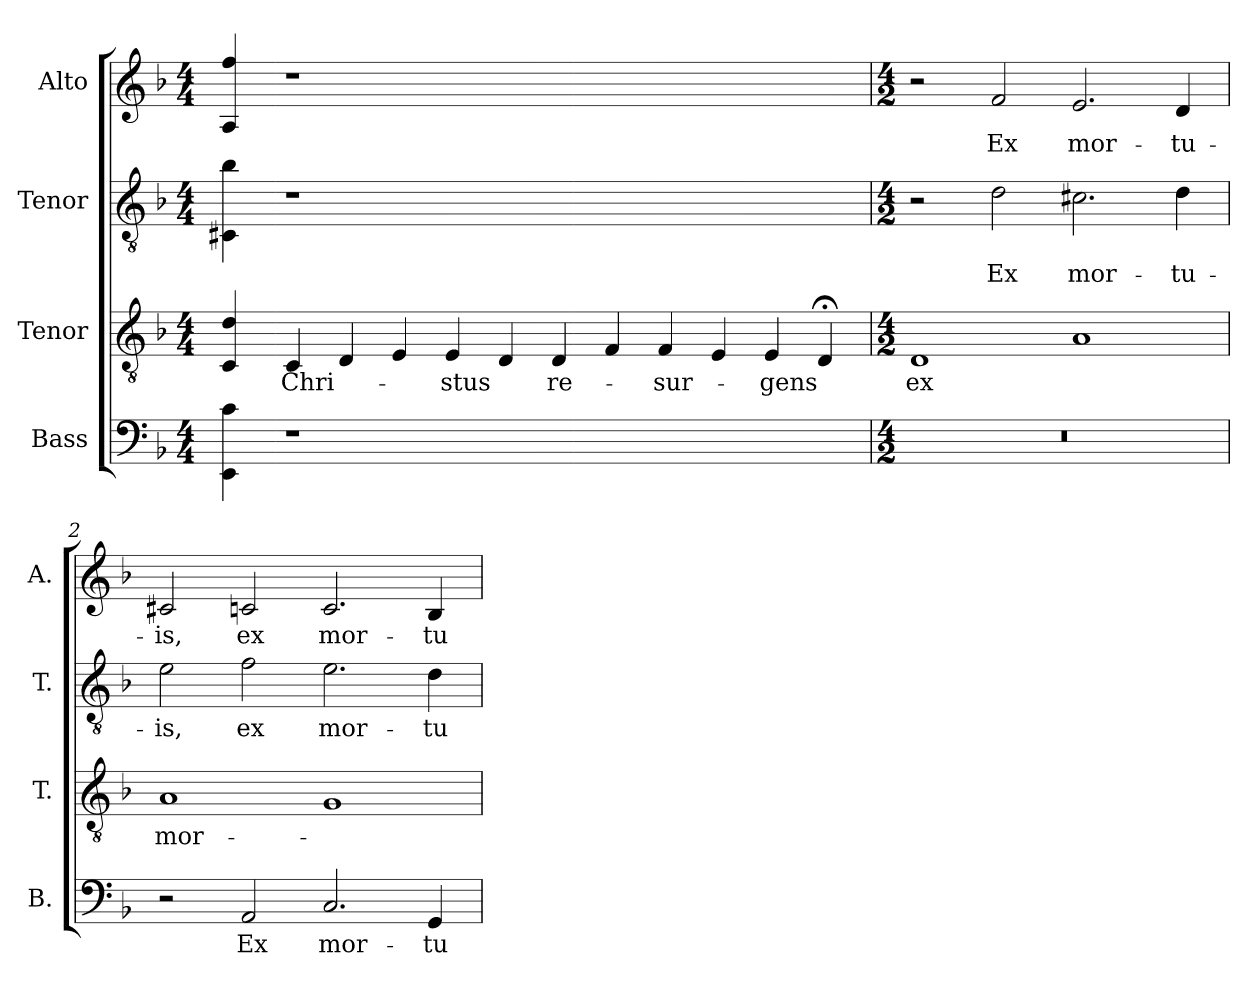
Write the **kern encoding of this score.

**kern	**text	**kern	**text	**kern	**text	**kern	**text
*part4	*part4	*part3	*part3	*part2	*part2	*part1	*part1
*staff4	*staff4	*staff3	*staff3	*staff2	*staff2	*staff1	*staff1
*I"Bass	*	*I"Tenor	*	*I"Tenor	*	*I"Alto	*
*I'B.	*	*I'T.	*	*I'T.	*	*I'A.	*
!!LO:PB:g=z
*clefF4	*	*clefGv2	*	*clefGv2	*	*clefG2	*
*	*	*ITrd7c12	*	*ITrd7c12	*	*	*
*k[b-]	*	*k[b-]	*	*k[b-]	*	*k[b-]	*
*F:	*	*F:	*	*F:	*	*F:	*
*M4/4	*	*M4/4	*	*M4/4	*	*M4/4	*
=1	=1	=1	=1	=1	=1	=1	=1
4EEi\ 4ci	.	4CCi/ 4Di	.	4CC#Xi\ 4B-i	.	4Ai/ 4ffi	.
=2-	=2-	=2-	=2-	=2-	=2-	=2-	=2-
!LO:N:vis=1	!	!	!	!	!	!	!
!	!	!	!LO:LY:b:color=#000000	!LO:N:vis=1	!	!LO:N:vis=1	!
1r	.	4CCi/	Chri-	1r	.	1r	.
.	.	4DDi/	.	.	.	.	.
.	.	4EEi/	.	.	.	.	.
!	!	!	!LO:LY:b:color=#000000	!	!	!	!
.	.	4EEi/	-stus	.	.	.	.
1..ryy	.	4DDi/	.	1..ryy	.	1..ryy	.
!	!	!	!LO:LY:b:color=#000000	!	!	!	!
.	.	4DDi/	re-	.	.	.	.
.	.	4FFi/	.	.	.	.	.
!	!	!	!LO:LY:b:color=#000000	!	!	!	!
.	.	4FFi/	-sur-	.	.	.	.
.	.	4EEi/	.	.	.	.	.
!	!	!	!LO:LY:b:color=#000000	!	!	!	!
.	.	4EEi/	-gens	.	.	.	.
.	.	4DD;i/	.	.	.	.	.
=1	=1	=1	=1	=1	=1	=1	=1
*M4/2	*	*M4/2	*	*M4/2	*	*M4/2	*
!LO:N:vis=1	!	!	!	!	!	!	!
!	!	!	!LO:LY:b:color=#000000	!	!	!	!
0r	.	1DDi	ex	2r	.	2r	.
!	!	!	!	!	!LO:LY:b:color=#000000	!	!
!	!	!	!	!	!	!	!LO:LY:b:color=#000000
.	.	.	.	2Di\	Ex	2fi/	Ex
!	!	!	!	!	!LO:LY:b:color=#000000	!	!
!	!	!	!	!	!	!	!LO:LY:b:color=#000000
.	.	1AAi	.	2.C#Xi\	mor-	2.ei/	mor-
!	!	!	!	!	!LO:LY:b:color=#000000	!	!
!	!	!	!	!	!	!	!LO:LY:b:color=#000000
.	.	.	.	4Di\	-tu-	4di/	-tu-
=2	=2	=2	=2	=2	=2	=2	=2
!	!	!	!LO:LY:b:color=#000000	!	!	!	!
!	!	!	!	!	!LO:LY:b:color=#000000	!	!
!	!	!	!	!	!	!	!LO:LY:b:color=#000000
2r	.	1AAi	mor-	2Ei\	-is,	2c#Xi/	-is,
!	!LO:LY:b:color=#000000	!	!	!	!	!	!
!	!	!	!	!	!LO:LY:b:color=#000000	!	!
!	!	!	!	!	!	!	!LO:LY:b:color=#000000
2AAi/	Ex	.	.	2Fi\	ex	2cni/	ex
!	!LO:LY:b:color=#000000	!	!	!	!	!	!
!	!	!	!	!	!LO:LY:b:color=#000000	!	!
!	!	!	!	!	!	!	!LO:LY:b:color=#000000
2.Ci/	mor-	1GGi	.	2.Ei\	mor-	2.ci/	mor-
!	!LO:LY:b:color=#000000	!	!	!	!	!	!
!	!	!	!	!	!LO:LY:b:color=#000000	!	!
!	!	!	!	!	!	!	!LO:LY:b:color=#000000
4GGi/	-tu-	.	.	4Di\	-tu-	4B-i/	-tu-
=	=	=	=	=	=	=	=
*-	*-	*-	*-	*-	*-	*-	*-
